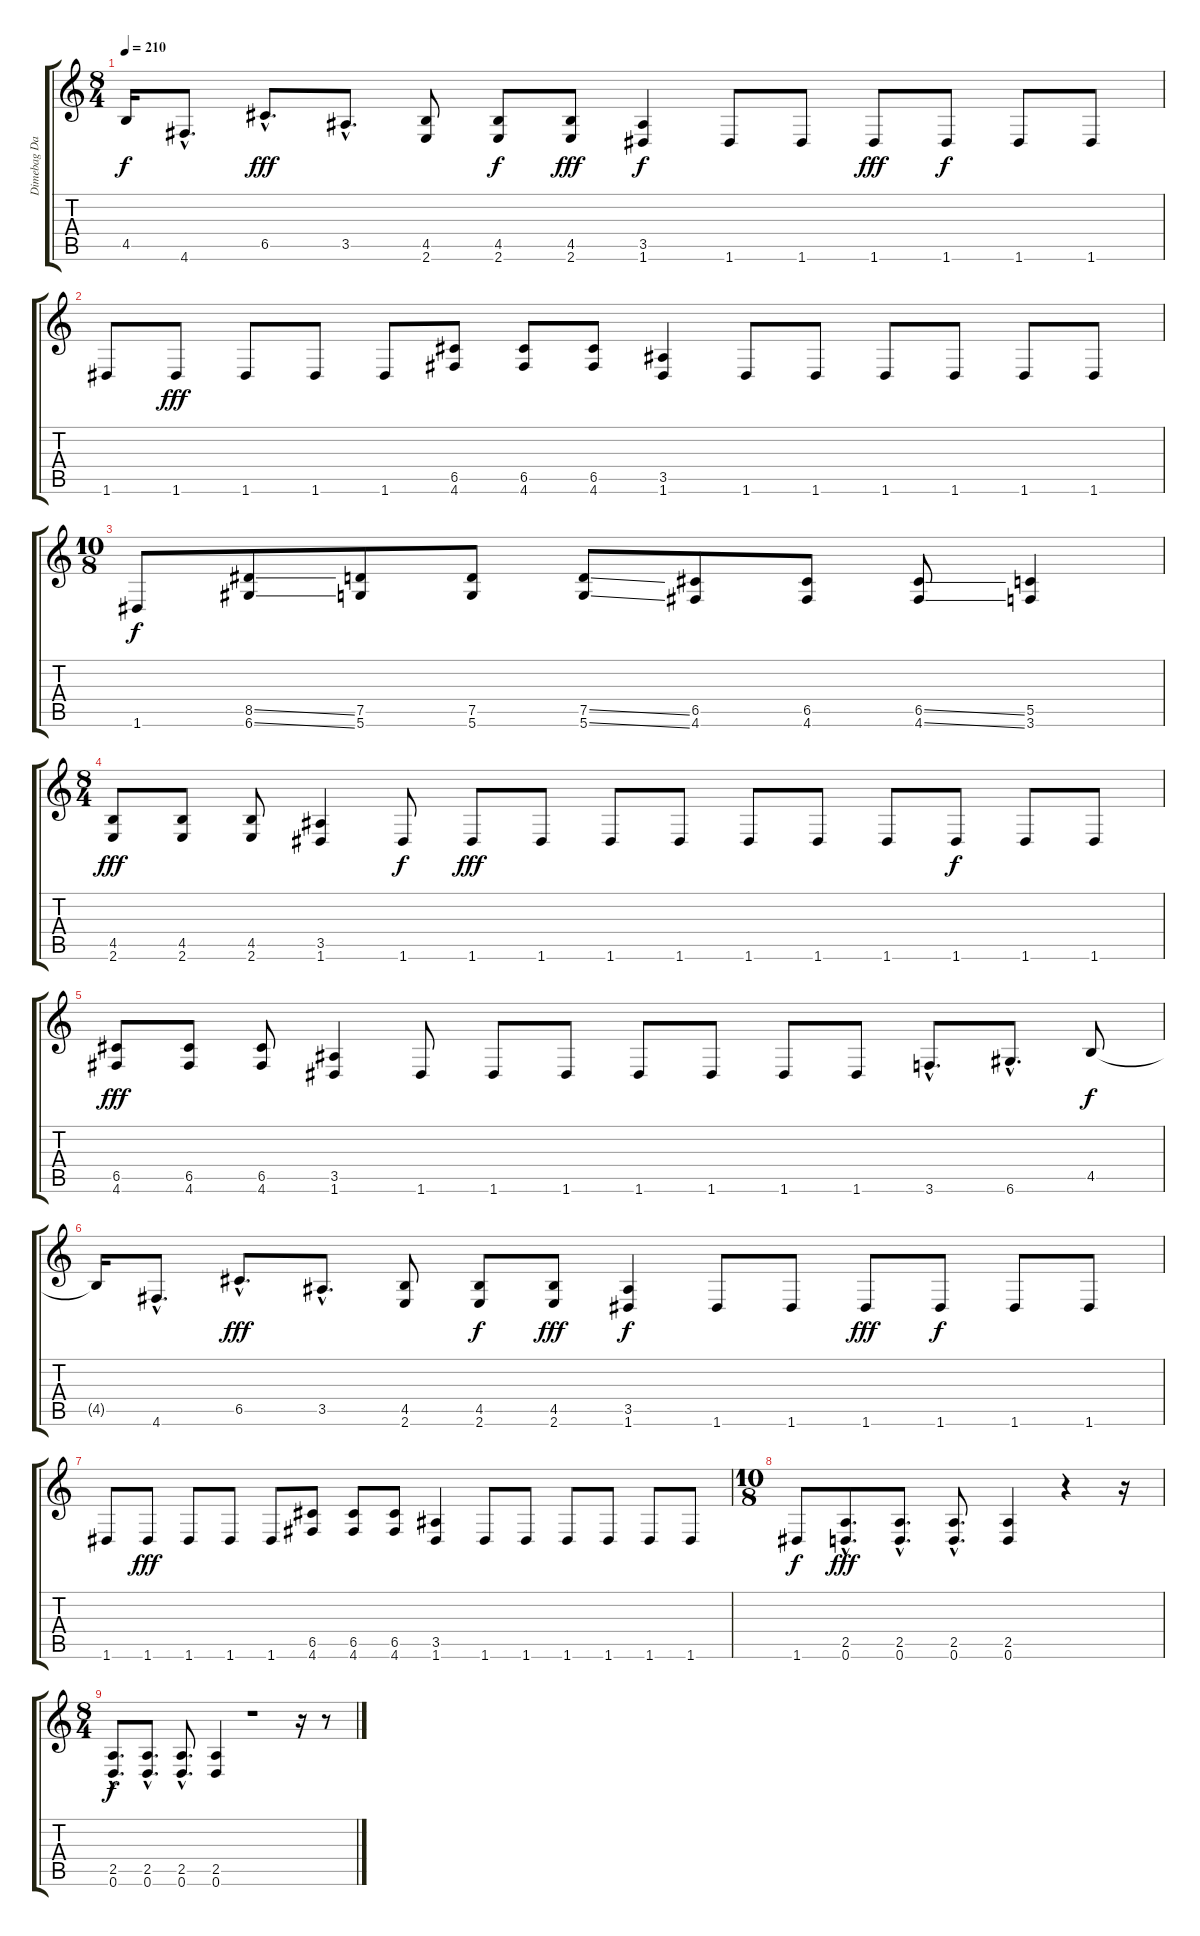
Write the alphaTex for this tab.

\track ("Dimebag Darrell (Guitar 1)" "Dimebag Da") {instrument distortionguitar}
\staff {score tabs}
\tuning (D4 A3 F3 C3 G2 D2) {hide}
\ts (8 4)
\tempo 210
\clef g2
\ks c
4.5{t}.16{dy f} 4.6{hac}.8{d} 6.5{hac}.8{d dy fff} 3.5{hac}.8{d} (4.5 2.6).8 (4.5 2.6).8{dy f} (4.5 2.6).8{dy fff} (3.5 1.6).4{dy f} 1.6.8 1.6.8 1.6.8{dy fff} 1.6.8{dy f} 1.6.8 1.6.8 |
1.6.8 1.6.8{dy fff} 1.6.8 1.6.8 1.6.8 (6.5 4.6).8 (6.5 4.6).8 (6.5 4.6).8 (3.5 1.6).4 1.6.8 1.6.8 1.6.8 1.6.8 1.6.8 1.6.8 |
\ts (10 8)
1.6.8{dy f} (8.5{ss} 6.6{ss}).8 (7.5 5.6).8 (7.5 5.6).8 (7.5{ss} 5.6{ss}).8 (6.5 4.6).8 (6.5 4.6).8 (6.5{ss} 4.6{ss}).8 (5.5 3.6).4 |
\ts (8 4)
(4.5 2.6).8{dy fff} (4.5 2.6).8 (4.5 2.6).8 (3.5 1.6).4 1.6.8{dy f} 1.6.8{dy fff} 1.6.8 1.6.8 1.6.8 1.6.8 1.6.8 1.6.8 1.6.8{dy f} 1.6.8 1.6.8 |
(6.5 4.6).8{dy fff} (6.5 4.6).8 (6.5 4.6).8 (3.5 1.6).4 1.6.8 1.6.8 1.6.8 1.6.8 1.6.8 1.6.8 1.6.8 3.6{hac}.8{d} 6.6{hac}.8{d} 4.5.8{dy f} |
4.5{t}.16 4.6{hac}.8{d} 6.5{hac}.8{d dy fff} 3.5{hac}.8{d} (4.5 2.6).8 (4.5 2.6).8{dy f} (4.5 2.6).8{dy fff} (3.5 1.6).4{dy f} 1.6.8 1.6.8 1.6.8{dy fff} 1.6.8{dy f} 1.6.8 1.6.8 |
1.6.8 1.6.8{dy fff} 1.6.8 1.6.8 1.6.8 (6.5 4.6).8 (6.5 4.6).8 (6.5 4.6).8 (3.5 1.6).4 1.6.8 1.6.8 1.6.8 1.6.8 1.6.8 1.6.8 |
\ts (10 8)
1.6.8{dy f} (2.5{hac} 0.6{hac}).8{d dy fff} (2.5{hac} 0.6{hac}).8{d} (2.5{hac} 0.6{hac}).8{d} (2.5 0.6).4 r.4 r.16 |
\ts (8 4)
(2.5{hac} 0.6{hac}).8{d dy f} (2.5{hac} 0.6{hac}).8{d} (2.5{hac} 0.6{hac}).8{d} (2.5 0.6).4 r.1 r.16 r.8
